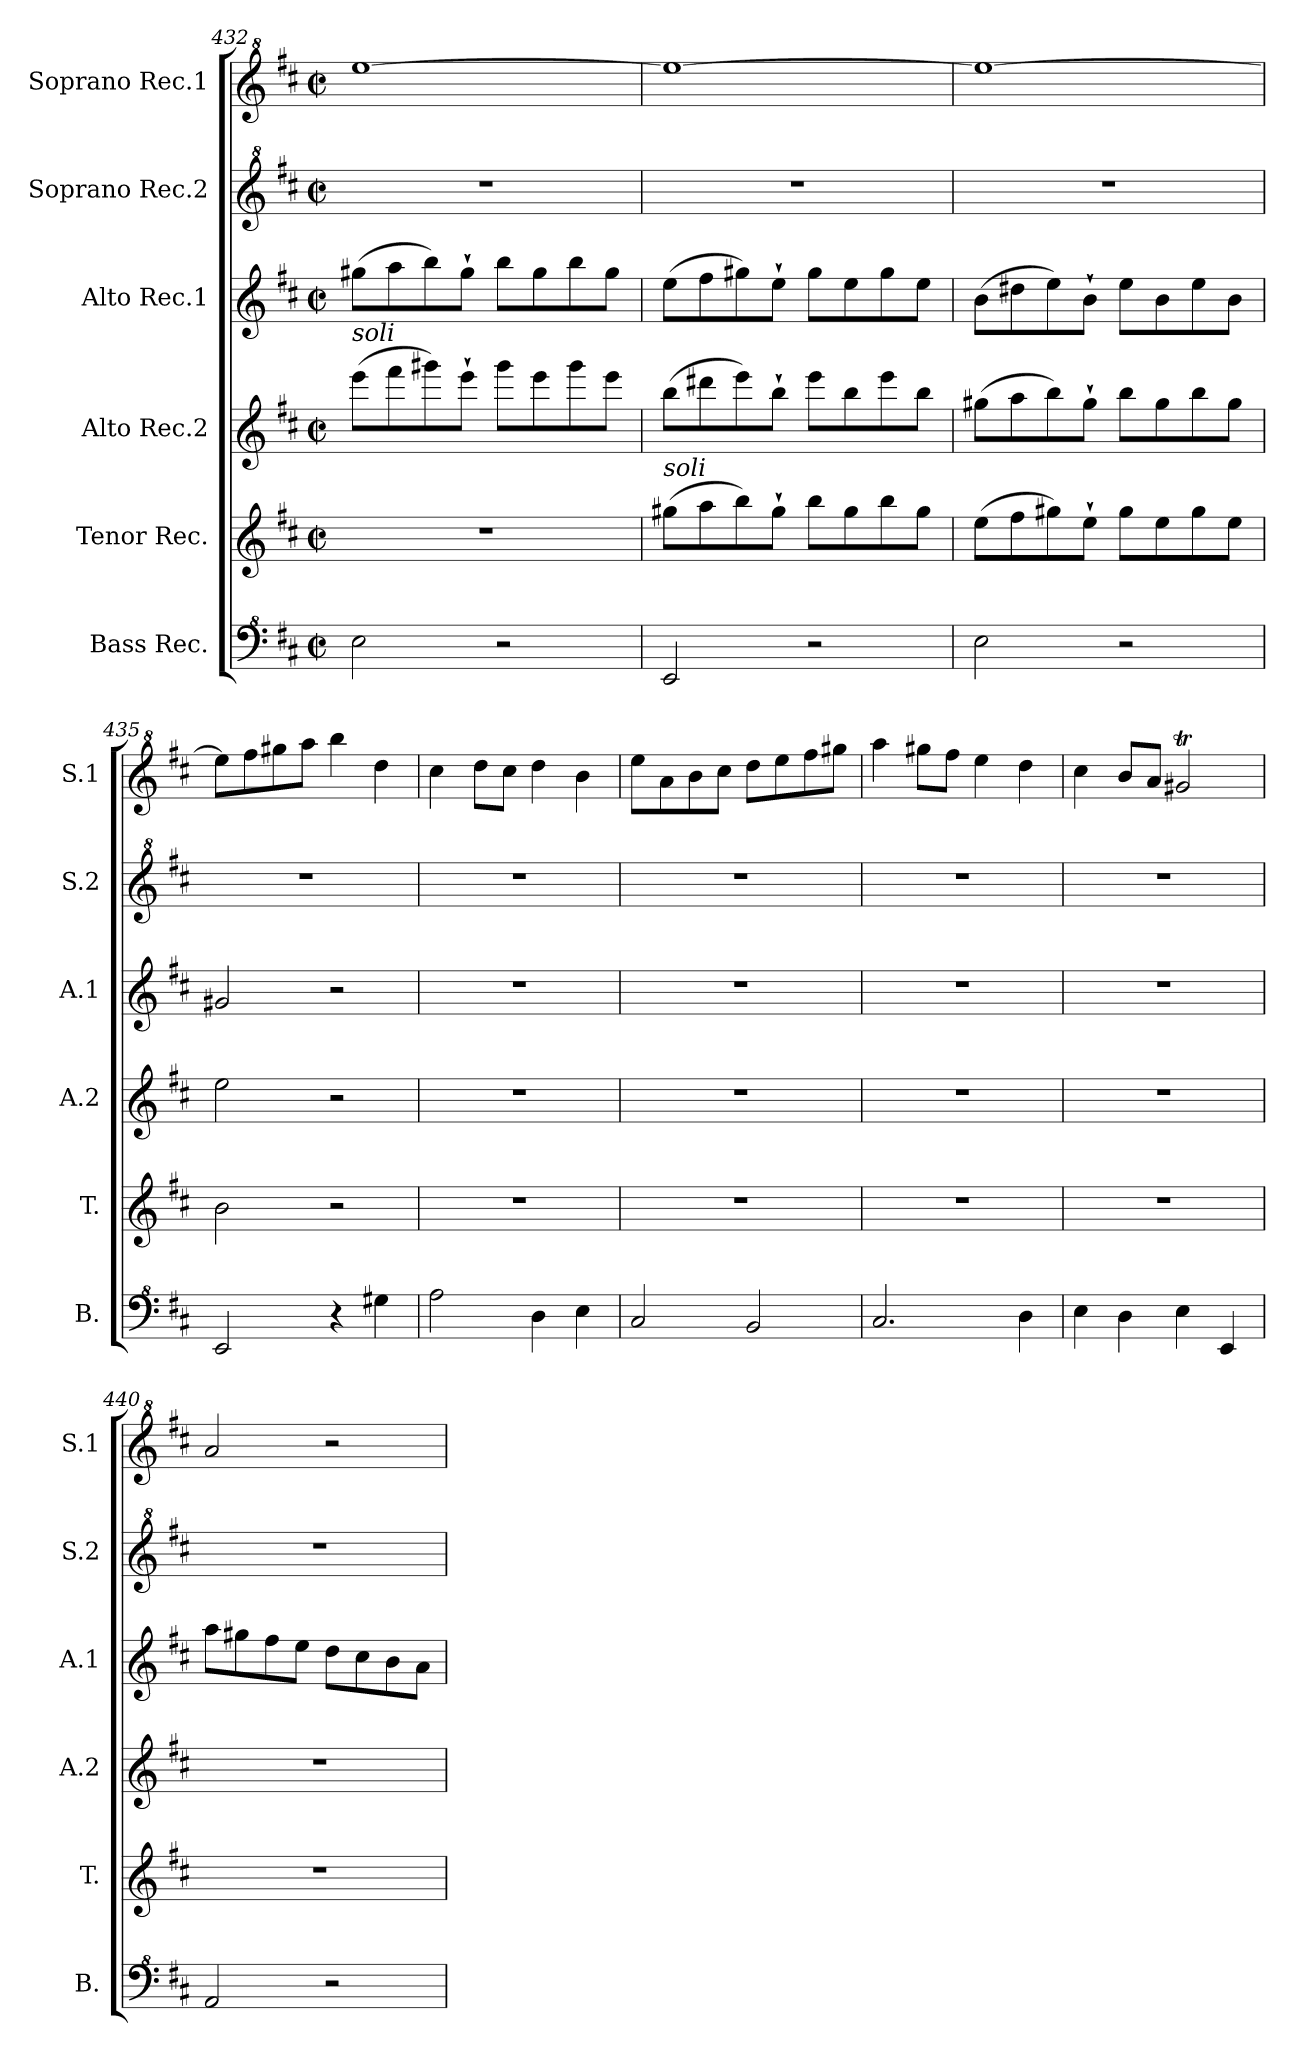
**kern	**kern	**kern	**kern	**kern	**kern
*part6	*part5	*part4	*part3	*part2	*part1
*staff6	*staff5	*staff4	*staff3	*staff2	*staff1
*I"Bass Rec.	*I"Tenor Rec.	*I"Alto Rec.2	*I"Alto Rec.1	*I"Soprano Rec.2	*I"Soprano Rec.1
*I'B.	*I'T.	*I'A.2	*I'A.1	*I'S.2	*I'S.1
*clefF^4	*clefG2	*clefG2	*clefG2	*clefG^2	*clefG^2
*k[f#c#]	*k[f#c#]	*k[f#c#]	*k[f#c#]	*k[f#c#]	*k[f#c#]
*D:	*D:	*D:	*D:	*D:	*D:
*M2/2	*M2/2	*M2/2	*M2/2	*M2/2	*M2/2
*met(c|)	*met(c|)	*met(c|)	*met(c|)	*met(c|)	*met(c|)
=432	=432	=432	=432	=432	=432
!	!	!LO:TX:a:i:t=soli	!	!	!
2e\	1r	(>8eee\L	(>8gg#X\L	1r	[1eee
.	.	8fff#\	8aa\	.	.
.	.	8ggg#X\)	8bb\)	.	.
.	.	8eee`\J	8gg#`\J	.	.
2r	.	8ggg#\L	8bb\L	.	.
.	.	8eee\	8gg#\	.	.
.	.	8ggg#\	8bb\	.	.
.	.	8eee\J	8gg#\J	.	.
=433	=433	=433	=433	=433	=433
!	!LO:TX:a:i:t=soli	!	!	!	!
2E/	(>8gg#X\L	(>8bb\L	(>8ee\L	1r	1eee_
.	8aa\	8ddd#X\	8ff#\	.	.
.	8bb\)	8eee\)	8gg#X\)	.	.
.	8gg#`\J	8bb`\J	8ee`\J	.	.
2r	8bb\L	8eee\L	8gg#\L	.	.
.	8gg#\	8bb\	8ee\	.	.
.	8bb\	8eee\	8gg#\	.	.
.	8gg#\J	8bb\J	8ee\J	.	.
=434	=434	=434	=434	=434	=434
2e\	(>8ee\L	(>8gg#X\L	(>8b\L	1r	1eee_
.	8ff#\	8aa\	8dd#X\	.	.
.	8gg#X\)	8bb\)	8ee\)	.	.
.	8ee`\J	8gg#`\J	8b`\J	.	.
2r	8gg#\L	8bb\L	8ee\L	.	.
.	8ee\	8gg#\	8b\	.	.
.	8gg#\	8bb\	8ee\	.	.
.	8ee\J	8gg#\J	8b\J	.	.
!!LO:LB:g=z
=435	=435	=435	=435	=435	=435
2E/	2b\	2ee\	2g#X/	1r	8eee\L]
.	.	.	.	.	8fff#\
.	.	.	.	.	8ggg#X\
.	.	.	.	.	8aaa\J
4r	2r	2r	2r	.	4bbb\
4g#X\	.	.	.	.	4ddd\
=436	=436	=436	=436	=436	=436
2a\	1r	1r	1r	1r	4ccc#\
.	.	.	.	.	8ddd\L
.	.	.	.	.	8ccc#\J
4d\	.	.	.	.	4ddd\
4e\	.	.	.	.	4bb\
=437	=437	=437	=437	=437	=437
2c#/	1r	1r	1r	1r	8eee\L
.	.	.	.	.	8aa\
.	.	.	.	.	8bb\
.	.	.	.	.	8ccc#\J
2B/	.	.	.	.	8ddd\L
.	.	.	.	.	8eee\
.	.	.	.	.	8fff#\
.	.	.	.	.	8ggg#X\J
=438	=438	=438	=438	=438	=438
2.c#/	1r	1r	1r	1r	4aaa\
.	.	.	.	.	8ggg#X\L
.	.	.	.	.	8fff#\J
.	.	.	.	.	4eee\
4d\	.	.	.	.	4ddd\
=439	=439	=439	=439	=439	=439
4e\	1r	1r	1r	1r	4ccc#\
4d\	.	.	.	.	8bb/L
.	.	.	.	.	8aa/J
4e\	.	.	.	.	2gg#Xt/
4E/	.	.	.	.	.
=440	=440	=440	=440	=440	=440
2A/	1r	1r	8aa\L	1r	2aa/
.	.	.	8gg#X\	.	.
.	.	.	8ff#\	.	.
.	.	.	8ee\J	.	.
2r	.	.	8dd\L	.	2r
.	.	.	8cc#\	.	.
.	.	.	8b\	.	.
.	.	.	8a\J	.	.
=	=	=	=	=	=
*-	*-	*-	*-	*-	*-
